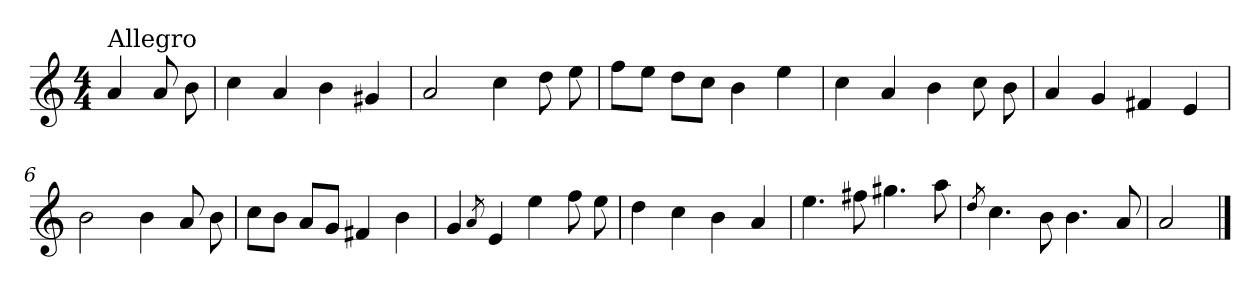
**kern
*part1
*staff1
*clefG2
*k[]
*C:
*M4/4
=
!LO:TX:a:t=Allegro
4a/
8a/
8b\
=1
4cc\
4a/
4b\
4g#X/
=2
2a/
4cc\
8dd\
8ee\
=3
8ff\L
8ee\J
8dd\L
8cc\J
4b\
4ee\
=4
4cc\
4a/
4b\
8cc\
8b\
=5
4a/
4g/
4f#X/
4e/
!!LO:LB:g=z
=6
2b\
4b\
8a/
8b\
=7
8cc\L
8b\J
8a/L
8g/J
4f#X/
4b\
=8
4g/
8qa/
4e/
4ee\
8ff\
8ee\
=9
4dd\
4cc\
4b\
4a/
=10
4.ee\
8ff#X\
4.gg#X\
8aa\
=11
8qdd/
4.cc\
8b\
4.b\
8a/
!!LO:LB:g=z
=12
2a/
==
*-
